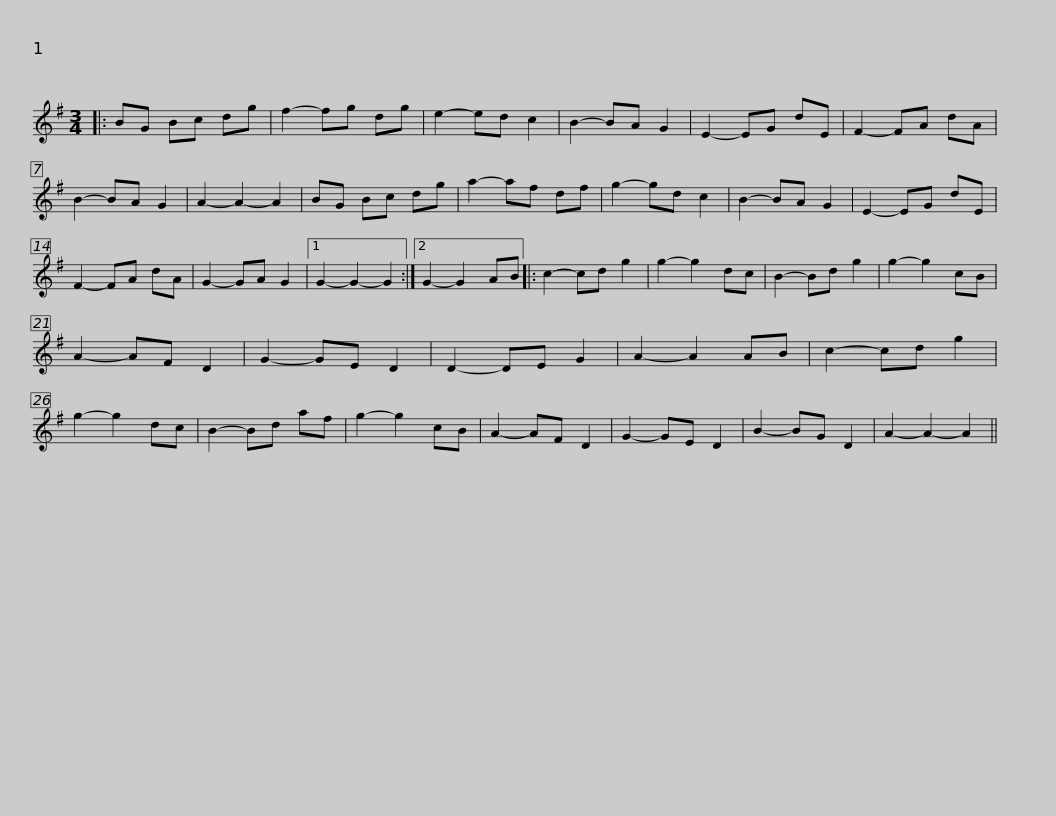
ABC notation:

X:1
L:1/8
M:3/4
I:linebreak $
K:G
V:1 treble
V:1
|: BG Bc dg | f2- fg dg | e2- ed c2 | B2- BA G2 | E2- EG dE | %5
 F2- FA dA | B2- BA G2 | A2- A2- A2 | BG Bc dg |$ a2- af df | %10
 g2- gd c2 | B2- BA G2 | E2- EG dE | F2- FA dA | G2- GA G2 |1 %15
 G2- G2- G2 :|2 G2- G2 AB |: c2- cd g2 |$ g2- g2 dc | B2- Bd g2 | %20
 g2- g2 cB | A2- AF D2 | G2- GE D2 | D2- DE G2 | A2- A2 AB | %25
 c2- cd g2 | g2- g2 dc | B2- Bd af |$ g2- g2 cB | A2- AF D2 | %30
 G2- GE D2 | B2- BG D2 | A2- A2- A2 || %33
